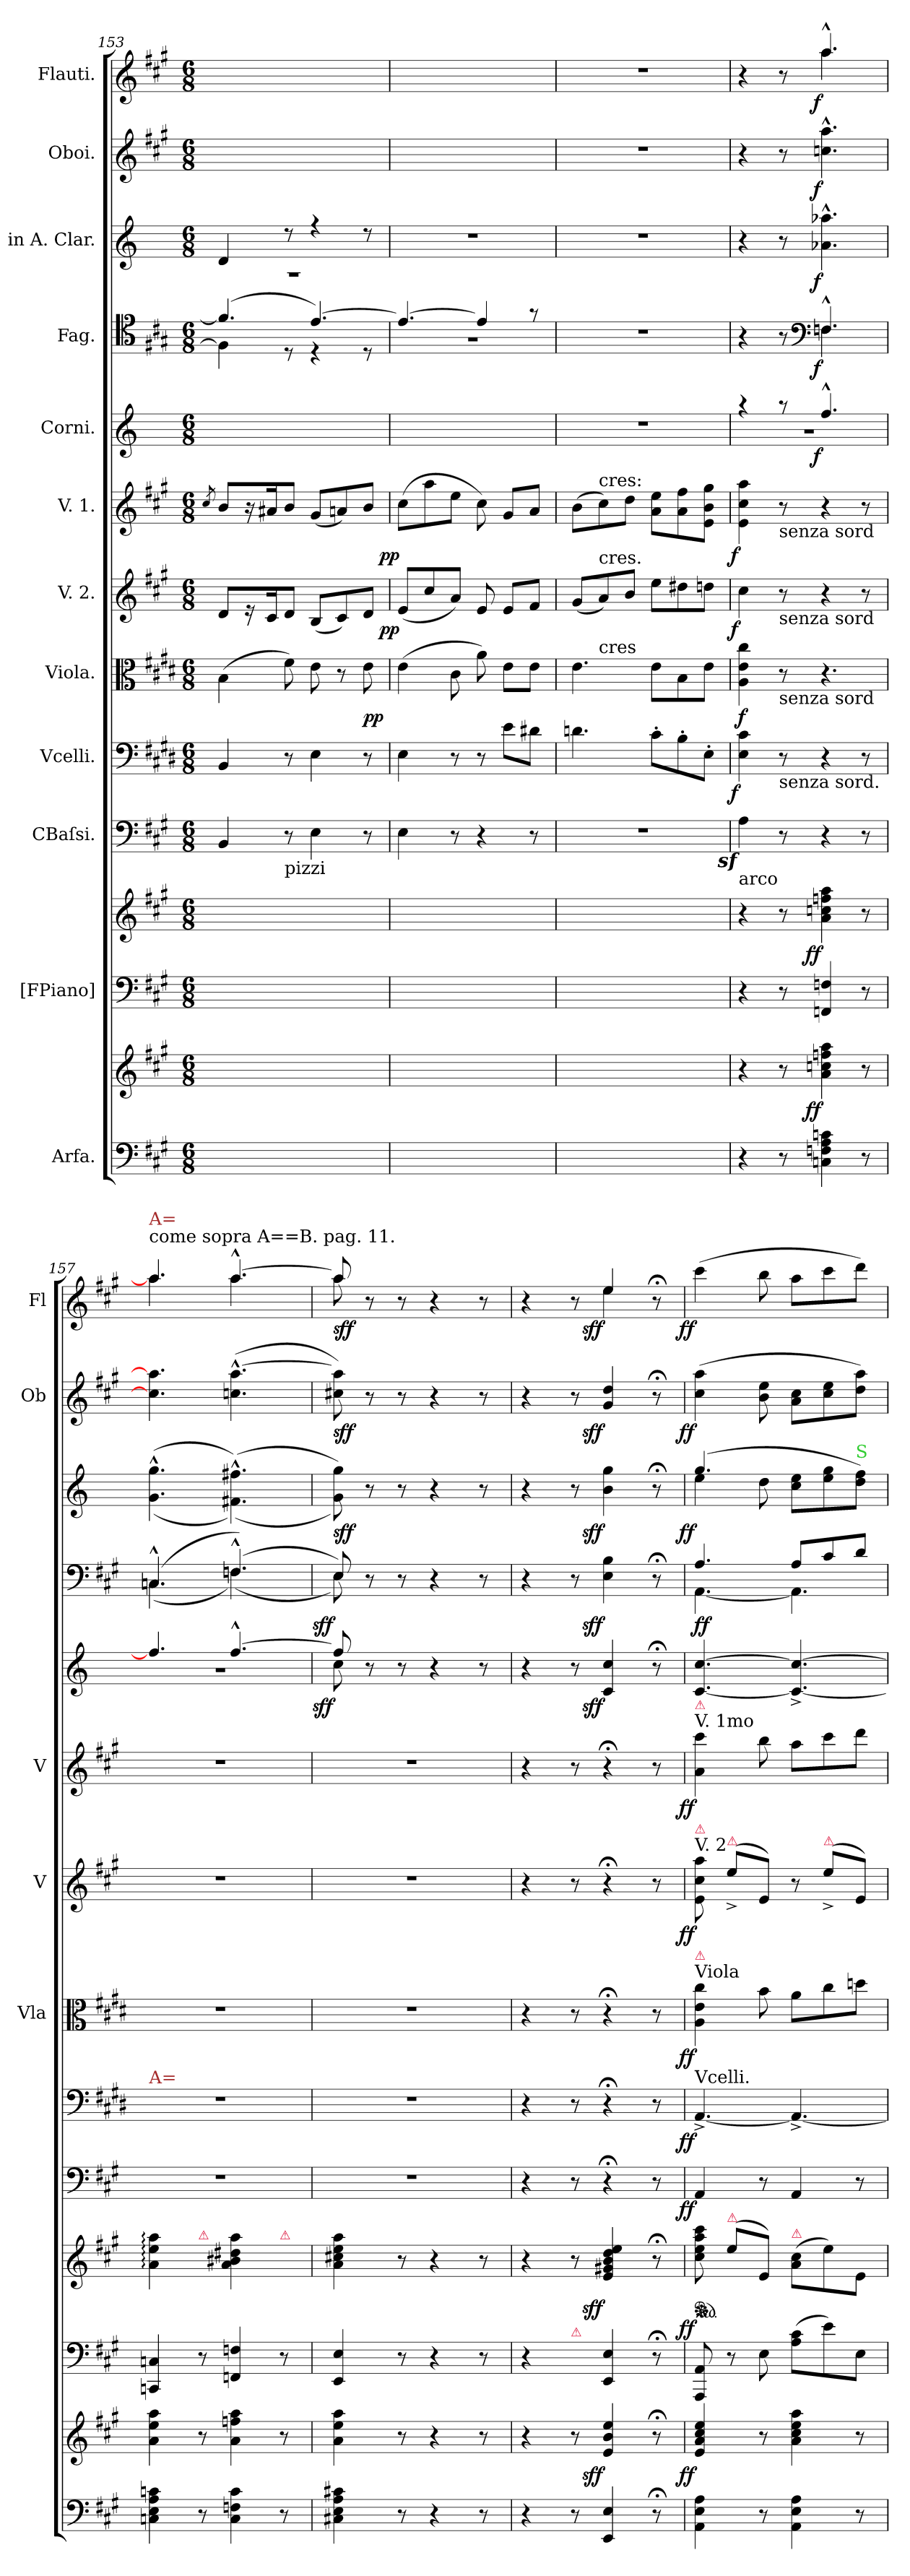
**kern	**kern	**dynam	**kern	**kern	**dynam	**kern	**dynam	**kern	**dynam	**kern	**dynam	**kern	**dynam	**kern	**dynam	**kern	**dynam	**kern	**dynam	**kern	**dynam	**kern	**dynam	**kern	**dynam
*part12	*part12	*part12	*part11	*part11	*part11	*part10	*part10	*part9	*part9	*part8	*part8	*part7	*part7	*part6	*part6	*part5	*part5	*part4	*part4	*part3	*part3	*part2	*part2	*part1	*part1
*staff14	*staff13	*staff13/14	*staff12	*staff11	*staff11/12	*staff10	*staff10	*staff9	*staff9	*staff8	*staff8	*staff7	*staff7	*staff6	*staff6	*staff5	*staff5	*staff4	*staff4	*staff3	*staff3	*staff2	*staff2	*staff1	*staff1
*I"Arfa.	*	*	*I"[FPiano]	*	*	*I"CBaſsi.	*	*I"Vcelli.	*	*I"Viola.	*	*I"V. 2.	*	*I"V. 1.	*	*I"Corni.	*	*I"Fag.	*	*I"in A. Clar.	*	*I"Oboi.	*	*I"Flauti.	*
*	*	*	*	*	*	*	*	*	*	*I'Vla	*	*I'V	*	*I'V	*	*	*	*	*	*	*	*I'Ob	*	*I'Fl	*
*clefF4	*clefG2	*	*clefF4	*clefG2	*	*clefF4	*	*clefF4	*	*clefC3	*	*clefG2	*	*clefG2	*	*clefG2	*	*clefC4	*	*clefG2	*	*clefG2	*	*clefG2	*
*	*	*	*	*	*	*	*	*	*	*	*	*	*	*	*	*ITrd5c8	*	*	*	*ITrd2c3	*	*	*	*	*
*k[f#c#g#]	*k[f#c#g#]	*	*k[f#c#g#]	*k[f#c#g#]	*	*k[f#c#g#]	*	*k[f#c#g#d#]	*	*k[f#c#g#d#]	*	*k[f#c#g#]	*	*k[f#c#g#]	*	*k[f#c#g#d#]	*	*k[f#c#g#]	*	*k[f#c#g#]	*	*k[f#c#g#]	*	*k[f#c#g#]	*
*M6/8	*M6/8	*	*M6/8	*M6/8	*	*M6/8	*	*M6/8	*	*M6/8	*	*M6/8	*	*M6/8	*	*M6/8	*	*M6/8	*	*M6/8	*	*M6/8	*	*M6/8	*
=153	=153	=153	=153	=153	=153	=153	=153	=153	=153	=153	=153	=153	=153	=153	=153	=153	=153	=153	=153	=153	=153	=153	=153	=153	=153
.	.	.	.	.	.	.	.	.	.	.	.	.	.	8qcc#/	.	.	.	.	.	.	.	.	.	.	.
*	*	*	*	*	*	*	*	*	*	*	*	*	*	*	*	*	*	*^	*	*^	*	*	*	*	*
2.ryy	2.ryy	.	2.ryy	2.ryy	.	4BB/	.	4BB/	.	(4B\	.	8d/L	.	8b/L	.	2.ryy	.	(4.f#/]	4F#\]	.	4B/	2.r	.	2.ryy	.	2.ryy	.
.	.	.	.	.	.	.	.	.	.	.	.	16r	.	16r	.	.	.	.	.	.	.	.	.	.	.	.	.
.	.	.	.	.	.	.	.	.	.	.	.	16c#/K	.	16a#X/K	.	.	.	.	.	.	.	.	.	.	.	.	.
!	!	!	!	!	!	!LO:TX:b:t=pizzi	!	!	!	!	!	!	!	!	!	!	!	!	!	!	!	!	!	!	!	!	!
.	.	.	.	.	.	8r	.	8r	.	8f#\)	.	8d/J	.	8b/J	.	.	.	.	8r	.	8r	.	.	.	.	.	.
.	.	.	.	.	.	4E\	.	4E\	.	8e\	.	(8B/L	.	(8g#/L	.	.	.	[<4.e/)	4r	.	4r	.	.	.	.	.	.
.	.	.	.	.	.	.	.	.	.	8r	.	8c#/)	.	8an/)	.	.	.	.	.	.	.	.	.	.	.	.	.
.	.	.	.	.	.	8r	.	8r	.	8e\	pp	8d/J	.	8b/J	.	.	.	.	8r	.	8r	.	.	.	.	.	.
*	*	*	*	*	*	*	*	*	*	*	*	*	*	*	*	*	*	*	*	*	*v	*v	*	*	*	*	*
=154	=154	=154	=154	=154	=154	=154	=154	=154	=154	=154	=154	=154	=154	=154	=154	=154	=154	=154	=154	=154	=154	=154	=154	=154	=154	=154
!	!	!	!	!	!	!	!	!	!	!	!	!	!LO:DY:rj	!	!LO:DY:rj	!	!	!	!	!	!	!	!	!	!	!
2.ryy	2.ryy	.	2.ryy	2.ryy	.	4E\	.	4E\	.	(4e\	.	(8e/L	pp	(8cc#\L	pp	2.ryy	.	4.e/_	2.r	.	2.r	.	2.ryy	.	2.ryy	.
.	.	.	.	.	.	.	.	.	.	.	.	8cc#/	.	8aa\	.	.	.	.	.	.	.	.	.	.	.	.
.	.	.	.	.	.	8r	.	8r	.	8c#\	.	8a/J)	.	8ee\J	.	.	.	.	.	.	.	.	.	.	.	.
.	.	.	.	.	.	4r	.	8r	.	8a\)	.	8e/	.	8cc#\)	.	.	.	4e/]	.	.	.	.	.	.	.	.
.	.	.	.	.	.	.	.	8e\L	.	8e\L	.	8e/L	.	8g#/L	.	.	.	.	.	.	.	.	.	.	.	.
.	.	.	.	.	.	8r	.	8d#X\J	.	8e\J	.	8f#/J	.	8a/J	.	.	.	8r	.	.	.	.	.	.	.	.
*	*	*	*	*	*	*	*	*	*	*	*	*	*	*	*	*	*	*v	*v	*	*	*	*	*	*	*
=155	=155	=155	=155	=155	=155	=155	=155	=155	=155	=155	=155	=155	=155	=155	=155	=155	=155	=155	=155	=155	=155	=155	=155	=155	=155
*	*	*	*	*	*	*	*	*	*	*^	*	*	*	*	*	*	*	*	*	*	*	*	*	*	*
2.ryy	2.ryy	.	2.ryy	2.ryy	.	2.r	.	4.dn\	.	4.e\	8ryy	.	(8g#/L	.	(8b\L	.	2.r	.	2.r	.	2.r	.	2.r	.	2.r	.
!	!	!	!	!	!	!	!	!	!	!	!	!	!	!	!LO:TX:t=cres&colon;	!	!	!	!	!	!	!	!	!	!	!
!	!	!	!	!	!	!	!	!	!	!	!	!	!LO:TX:t=cres.	!	!	!	!	!	!	!	!	!	!	!	!	!
!	!	!	!	!	!	!	!	!	!	!	!LO:TX:t=cres	!	!	!	!	!	!	!	!	!	!	!	!	!	!	!
.	.	.	.	.	.	.	.	.	.	.	2ryy	.	8a/)	.	8cc#\)	.	.	.	.	.	.	.	.	.	.	.
.	.	.	.	.	.	.	.	.	.	.	.	.	8b/J	.	8dd\J	.	.	.	.	.	.	.	.	.	.	.
.	.	.	.	.	.	.	.	8c#'\L	.	8e\L	.	.	8ee\L	.	8a\ 8ee\L	.	.	.	.	.	.	.	.	.	.	.
.	.	.	.	.	.	.	.	8B'\	.	8B\	.	.	8dd#X\	.	8a\ 8ff#\	.	.	.	.	.	.	.	.	.	.	.
.	.	.	.	.	.	.	.	8E'\J	.	8e\J	8ryy	.	8ddn\J	.	8e\ 8b\ 8gg#\J	.	.	.	.	.	.	.	.	.	.	.
=156	=156	=156	=156	=156	=156	=156	=156	=156	=156	=156	=156	=156	=156	=156	=156	=156	=156	=156	=156	=156	=156	=156	=156	=156	=156	=156
!	!	!	!	!	!	!LO:TX:b:t=arco	!	!	!	!	!	!	!	!	!	!	!	!	!	!	!	!	!	!	!	!
!	!	!	!	!	!	!LO:DY:rj	!	!	!LO:DY:rj	!	!	!	!	!LO:DY:rj	!	!LO:DY:rj	!	!	!	!	!	!	!	!	!	!
*	*	*	*	*	*	*	*	*	*	*v	*v	*	*	*	*	*	*^	*	*^	*	*	*	*	*	*^	*
4r	4r	.	4r	4r	.	4Az\	.	4E\ 4c#\	f	4A\ 4e\ 4cc#\	f	4cc#\	f	4e\ 4cc#\ 4aa\	f	4r	2.r	.	4r	4ryy	.	4r	.	4r	.	4r	4ryy	.
!	!	!	!	!	!	!	!	!	!	!	!	!	!	!LO:TX:b:t=senza sord	!	!	!	!	!	!	!	!	!	!	!	!	!	!
!	!	!	!	!	!	!	!	!	!	!	!	!LO:TX:b:t=senza sord	!	!	!	!	!	!	!	!	!	!	!	!	!	!	!	!
!	!	!	!	!	!	!	!	!	!	!LO:TX:b:t=senza sord	!	!	!	!	!	!	!	!	!	!	!	!	!	!	!	!	!	!
!	!	!	!	!	!	!	!	!LO:TX:b:t=senza sord.	!	!	!	!	!	!	!	!	!	!	!	!	!	!	!	!	!	!	!	!
8r	8r	.	8r	8r	.	8r	.	8r	.	8r	.	8r	.	8r	.	8r	.	.	8r	8ryy	.	8r	.	8r	.	8r	8ryy	.
*	*	*	*	*	*	*	*	*	*	*	*	*	*	*	*	*	*	*	*clefF4	*	*	*	*	*	*	*	*	*
!	!	!LO:DY:rj	!	!	!LO:DY:rj	!	!	!	!	!	!	!	!	!	!	!	!	!LO:DY:rj	!	!	!LO:DY:rj	!	!LO:DY:rj	!	!LO:DY:rj	!	!	!LO:DY:rj
4Cn\ 4Fn\ 4A\ 4cn\	4a\ 4ccn\ 4ffn\ 4aa\	ff	4FFn/ 4Fn/	4a\ 4ccn\ 4ffn\ 4aa\	ff	4r	.	4r	.	4.r	.	4r	.	4r	.	4.a^^/	.	f	4.Fn^^/	4.Fn\	f	4.fn^^\ 4.ffn^^\	f	4.ccn^^\ 4.aa^^\	f	4.aa^^/	4.aa\	f
8r	8r	.	8r	8r	.	8r	.	8r	.	.	.	8r	.	8r	.	.	.	.	.	.	.	.	.	.	.	.	.	.
=157	=157	=157	=157	=157	=157	=157	=157	=157	=157	=157	=157	=157	=157	=157	=157	=157	=157	=157	=157	=157	=157	=157	=157	=157	=157	=157	=157	=157
!	!	!	!	!	!	!	!	!	!	!	!	!	!	!	!	!	!	!	!	!	!	!	!	!	!	!LO:TX:a:t=come sopra A==B. pag. 11.	!	!
!	!	!	!	!	!	!	!	!	!	!	!	!	!	!	!	!	!	!	!	!	!	!	!	!	!	!LO:TX:a:color=brown:t=A=	!	!
!	!	!	!	!	!	!	!	!LO:TX:a:color=brown:t=A=	!	!	!	!	!	!	!	!	!	!	!	!	!	!	!	!	!	!	!	!
4Cn\ 4E\ 4A\ 4cn\	4a\ 4ee\ 4aa\	.	4CCn/ 4Cn/	4a:\ 4ee:\ 4aa:\	.	2.r	.	2.r	.	2.r	.	2.r	.	2.r	.	4.a/]	2.r	.	(>4.Cn^^/	(>4.Cn\	.	(<(>4.e^^\ 4.ee^^\	.	4.ccn]\ 4.aa]\	.	4.aa/]	4.aa\	.
!	!	!	!	!LO:TX:a:color=crimson:t=⚠	!	!	!	!	!	!	!	!	!	!	!	!	!	!	!	!	!	!	!	!	!	!	!	!
8r	8r	.	8r	8ryy	.	.	.	.	.	.	.	.	.	.	.	.	.	.	.	.	.	.	.	.	.	.	.	.
4C\ 4Fn\ 4c\	4a\ 4ffn\ 4aa\	.	4FFn/ 4Fn/	4a\ 4b#X\ 4dd#X\ 4aa\	.	.	.	.	.	.	.	.	.	.	.	[4.a^^/	.	.	(>4.Fn^^/)	(>4.Fn\)	.	(<(>4.d#X^^\ 4.dd#X^^\))	.	(<4.cc^^\ [4.aa^^\	.	[4.aa^^/	4.aa\	.
!	!	!	!	!LO:TX:a:color=crimson:t=⚠	!	!	!	!	!	!	!	!	!	!	!	!	!	!	!	!	!	!	!	!	!	!	!	!
8r	8r	.	8r	8ryy	.	.	.	.	.	.	.	.	.	.	.	.	.	.	.	.	.	.	.	.	.	.	.	.
=158	=158	=158	=158	=158	=158	=158	=158	=158	=158	=158	=158	=158	=158	=158	=158	=158	=158	=158	=158	=158	=158	=158	=158	=158	=158	=158	=158	=158
!	!	!	!	!	!	!	!	!	!	!	!	!	!	!	!	!	!	!LO:DY:rj	!	!	!LO:DY:rj	!	!	!	!	!	!	!
4C#X\ 4E\ 4A\ 4c#X\	4a\ 4ee\ 4aa\	.	4EE/ 4E/	4a\ 4cc#X\ 4ee\ 4aa\	.	2.r	.	2.r	.	2.r	.	2.r	.	2.r	.	8a/]	8e\	sff	8E/)	8E\)	sff	8e\ 8ee\))	sff	8cc#X\ 8aa]\)	sff	8aa/]	8aa\	sff
.	.	.	.	.	.	.	.	.	.	.	.	.	.	.	.	8r	8ryy	.	8r	8ryy	.	8r	.	8r	.	8r	8ryy	.
8r	8r	.	8r	8r	.	.	.	.	.	.	.	.	.	.	.	8r	8ryy	.	8r	8ryy	.	8r	.	8r	.	8r	8ryy	.
4r	4r	.	4r	4r	.	.	.	.	.	.	.	.	.	.	.	4r	4ryy	.	4r	4ryy	.	4r	.	4r	.	4r	4ryy	.
8r	8r	.	8r	8r	.	.	.	.	.	.	.	.	.	.	.	8r	8ryy	.	8r	8ryy	.	8r	.	8r	.	8r	8ryy	.
*	*	*	*	*	*	*	*	*	*	*	*	*	*	*	*	*v	*v	*	*	*	*	*	*	*	*	*	*	*
*	*	*	*	*	*	*	*	*	*	*	*	*	*	*	*	*	*	*v	*v	*	*	*	*	*	*	*	*
=159	=159	=159	=159	=159	=159	=159	=159	=159	=159	=159	=159	=159	=159	=159	=159	=159	=159	=159	=159	=159	=159	=159	=159	=159	=159	=159
4r	4r	.	4r	4r	.	4r	.	4r	.	4r	.	4r	.	4r	.	4r	.	4r	.	4r	.	4r	.	4r	4ryy	.
!	!	!	!LO:TX:a:color=crimson:t=⚠	!	!	!	!	!	!	!	!	!	!	!	!	!	!	!	!	!	!	!	!	!	!	!
8r	8r	.	8ryy	8r	.	8r	.	8r	.	8r	.	8r	.	8r	.	8r	.	8r	.	8r	.	8r	.	8r	8ryy	.
!	!	!LO:DY:rj	!	!	!LO:DY:rj	!	!	!	!	!	!	!	!	!	!	!	!LO:DY:rj	!	!LO:DY:rj	!	!LO:DY:rj	!	!LO:DY:rj	!	!	!LO:DY:rj
4EE/ 4E/	4e/ 4b/ 4ee/	sff	4EE/ 4E/	4e/ 4g#X/ 4b/ 4dd/ 4ee/	sff	4r;<	.	4r;<	.	4r;<	.	4r;<	.	4r;<	.	4E/ 4e/	sff	4E\ 4B\	sff	4g#\ 4ee\	sff	4g#/ 4dd/	sff	4ee/	4ee\	sff
8r;<	8r;<	.	8r;<	8r;<	.	8r	.	8r	.	8r	.	8r	.	8r	.	8r;<	.	8r;<	.	8r;<	.	8r;<	.	8r;<	8ryy	.
=160	=160	=160	=160	=160	=160	=160	=160	=160	=160	=160	=160	=160	=160	=160	=160	=160	=160	=160	=160	=160	=160	=160	=160	=160	=160	=160
*	*	*	*	*	*	*	*	*	*	*	*	*	*	*	*	*	*	*^	*	*^	*	*	*	*	*	*
!	!	!	!	!	!	!	!	!	!	!	!	!	!	!LO:TX:a:t=V. 1mo	!	!	!	!	!	!	!	!	!	!	!	!	!	!
!	!	!	!	!	!	!	!	!	!	!	!	!	!	!LO:TX:a:color=crimson:t=⚠	!	!	!	!	!	!	!	!	!	!	!	!	!	!
!	!	!	!	!	!	!	!	!	!	!	!	!LO:TX:a:t=V. 2	!	!	!	!	!	!	!	!	!	!	!	!	!	!	!	!
!	!	!	!	!	!	!	!	!	!	!	!	!LO:TX:a:color=crimson:t=⚠	!	!	!	!	!	!	!	!	!	!	!	!	!	!	!	!
!	!	!	!	!	!	!	!	!	!	!LO:TX:a:t=Viola	!	!	!	!	!	!	!	!	!	!	!	!	!	!	!	!	!	!
!	!	!	!	!	!	!	!	!	!	!LO:TX:a:color=crimson:t=⚠	!	!	!	!	!	!	!	!	!	!	!	!	!	!	!	!	!	!
!	!	!	!	!	!	!	!	!LO:TX:a:t=Vcelli.	!	!	!	!	!	!	!	!	!	!	!	!	!	!	!	!	!	!	!	!
!	!	!LO:DY:rj	!	!	!LO:DY:rj	!	!LO:DY:rj	!	!LO:DY:rj	!	!LO:DY:rj	!	!LO:DY:rj	!	!LO:DY:rj	!	!	!	!	!	!	!	!LO:DY:rj	!	!LO:DY:rj	!	!	!LO:DY:rj
*	*	*	*	*	*	*	*	*	*	*	*	*	*	*	*	*	*	*	*	*	*	*	*	*	*	*v	*v	*
*	*	*	*	*ped	*	*	*	*	*	*	*	*	*	*	*	*	*	*	*	*	*	*	*	*	*	*	*
*	*	*	*	*Xped	*	*	*	*	*	*	*	*	*	*	*	*	*	*	*	*	*	*	*	*	*	*	*
4AA\ 4E\ 4A\	4e/ 4a/ 4cc#/ 4ee/	ff	8AAA/ 8AA/	8cc#\ 8ee\ 8aa\ 8ccc#\	ff	4AA/	ff	[>4.AA^/	ff	4A\ 4e\ 4cc#\	ff	8e\ 8cc#\ 8aa\	ff	4a\ 4ccc#\	ff	[>4.E/ [>4.e/	.	4.A/	[4.AA\	ff	(4.ee/	4cc#\	ff	(4cc#\ 4aa\	ff	(4ccc#\	ff
!	!	!	!	!	!	!	!	!	!	!	!	!LO:TX:a:color=crimson:t=⚠	!	!	!	!	!	!	!	!	!	!	!	!	!	!	!
!	!	!	!	!LO:TX:a:color=crimson:t=⚠	!	!	!	!	!	!	!	!	!	!	!	!	!	!	!	!	!	!	!	!	!	!	!
.	.	.	8r	(8ee\L	.	.	.	.	.	.	.	(8ee^\L	.	.	.	.	.	.	.	.	.	.	.	.	.	.	.
8r	8r	.	8E\	8e/J)	.	8r	.	.	.	8b\	.	8e/J)	.	8bb\	.	.	.	.	.	.	.	8b\	.	8b\ 8ee\	.	8bb\	.
!	!	!	!	!LO:TX:a:color=crimson:t=⚠	!	!	!	!	!	!	!	!	!	!	!	!	!	!	!	!	!	!	!	!	!	!	!
4AA\ 4E\ 4A\	4a\ 4cc#\ 4ee\ 4aa\	.	(8A\ 8c#\L	(8a\ 8cc#\L	.	4AA/	.	4.AA^/_>	.	8a\L	.	8r	.	8aa\L	.	4.E_>^>/ 4.e_>^>/	.	8A/L	4.AA\]	.	8a\ 8cc#\L	4.ryy	.	8a\ 8cc#\L	.	8aa\L	.
!	!	!	!	!	!	!	!	!	!	!	!	!LO:TX:a:color=crimson:t=⚠	!	!	!	!	!	!	!	!	!	!	!	!	!	!	!
.	.	.	8e\)	8ee\)	.	.	.	.	.	8cc#\	.	(8ee^\L	.	8ccc#\	.	.	.	8c#/	.	.	8cc#\ 8ee\	.	.	8cc#\ 8ee\	.	8ccc#\	.
!	!	!	!	!	!	!	!	!	!	!	!	!	!	!	!	!	!	!	!	!	!LO:TX:a:color=limegreen:t=S	!	!	!	!	!	!
8r	8r	.	8E\J	8e/J	.	8r	.	.	.	8ddn\J	.	8e/J)	.	8ddd\J	.	.	.	8d/J	.	.	8b\ 8dd\J)	.	.	8dd\ 8aa\J)	.	8ddd\J)	.
*	*	*	*	*	*	*	*	*	*	*	*	*	*	*	*	*	*	*v	*v	*	*	*	*	*	*	*	*
*	*	*	*	*	*	*	*	*	*	*	*	*	*	*	*	*	*	*	*	*v	*v	*	*	*	*	*
=	=	=	=	=	=	=	=	=	=	=	=	=	=	=	=	=	=	=	=	=	=	=	=	=	=
*-	*-	*-	*-	*-	*-	*-	*-	*-	*-	*-	*-	*-	*-	*-	*-	*-	*-	*-	*-	*-	*-	*-	*-	*-	*-
